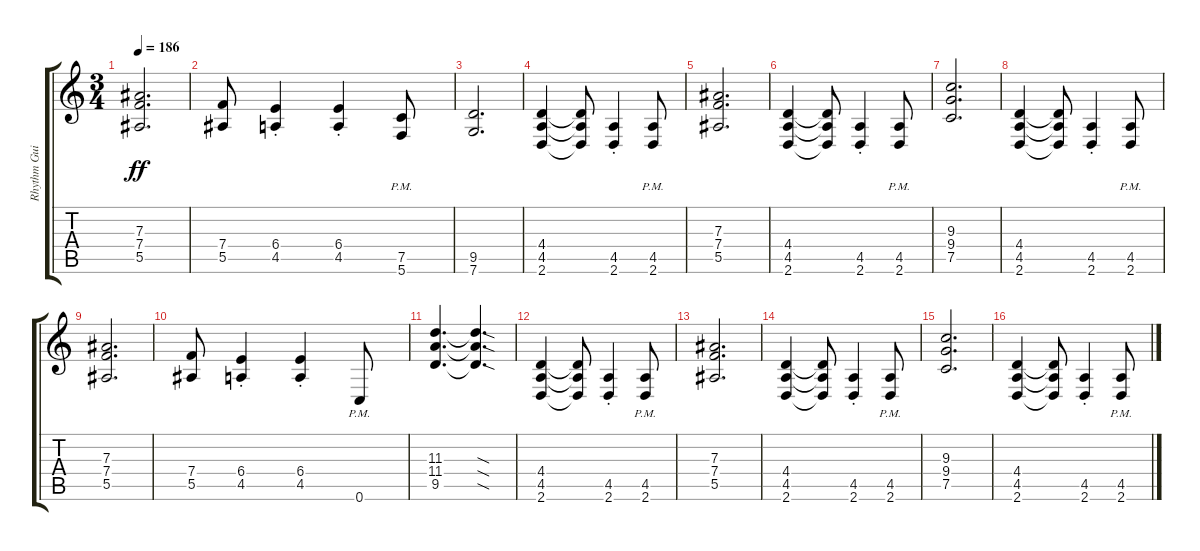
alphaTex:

\track ("Rhythm Guitar 2" "Rhythm Gui") {instrument distortionguitar}
\staff {score tabs}
\tuning (C4 G3 Eb3 Bb2 F2 C2) {hide}
\ts (3 4)
\tempo 186
\clef g2
\ks c
(7.3 7.4 5.5).2{d dy ff} |
(7.4 5.5).8 (6.4{st} 4.5{st}).4 (6.4{st} 4.5{st}).4 (7.5{pm} 5.6{pm}).8 |
(9.5 7.6).2{d} |
(4.4 4.5 2.6).4 (4.4{t} 4.5{t} 2.6{t}).8 (4.5{st} 2.6{st}).4 (4.5{pm} 2.6{pm}).8 |
(7.3 7.4 5.5).2{d} |
(4.4 4.5 2.6).4 (4.4{t} 4.5{t} 2.6{t}).8 (4.5{st} 2.6{st}).4 (4.5{pm} 2.6{pm}).8 |
(9.3 9.4 7.5).2{d} |
(4.4 4.5 2.6).4 (4.4{t} 4.5{t} 2.6{t}).8 (4.5{st} 2.6{st}).4 (4.5{pm} 2.6{pm}).8 |
(7.3 7.4 5.5).2{d} |
(7.4 5.5).8 (6.4{st} 4.5{st}).4 (6.4{st} 4.5{st}).4 0.6{pm}.8 |
(11.3 11.4 9.5).4{d} (11.3{sod t} 11.4{sod t} 9.5{sod t}).4{d} |
(4.4 4.5 2.6).4 (4.4{t} 4.5{t} 2.6{t}).8 (4.5{st} 2.6{st}).4 (4.5{pm} 2.6{pm}).8 |
(7.3 7.4 5.5).2{d} |
(4.4 4.5 2.6).4 (4.4{t} 4.5{t} 2.6{t}).8 (4.5{st} 2.6{st}).4 (4.5{pm} 2.6{pm}).8 |
(9.3 9.4 7.5).2{d} |
(4.4 4.5 2.6).4 (4.4{t} 4.5{t} 2.6{t}).8 (4.5{st} 2.6{st}).4 (4.5{pm} 2.6{pm}).8
